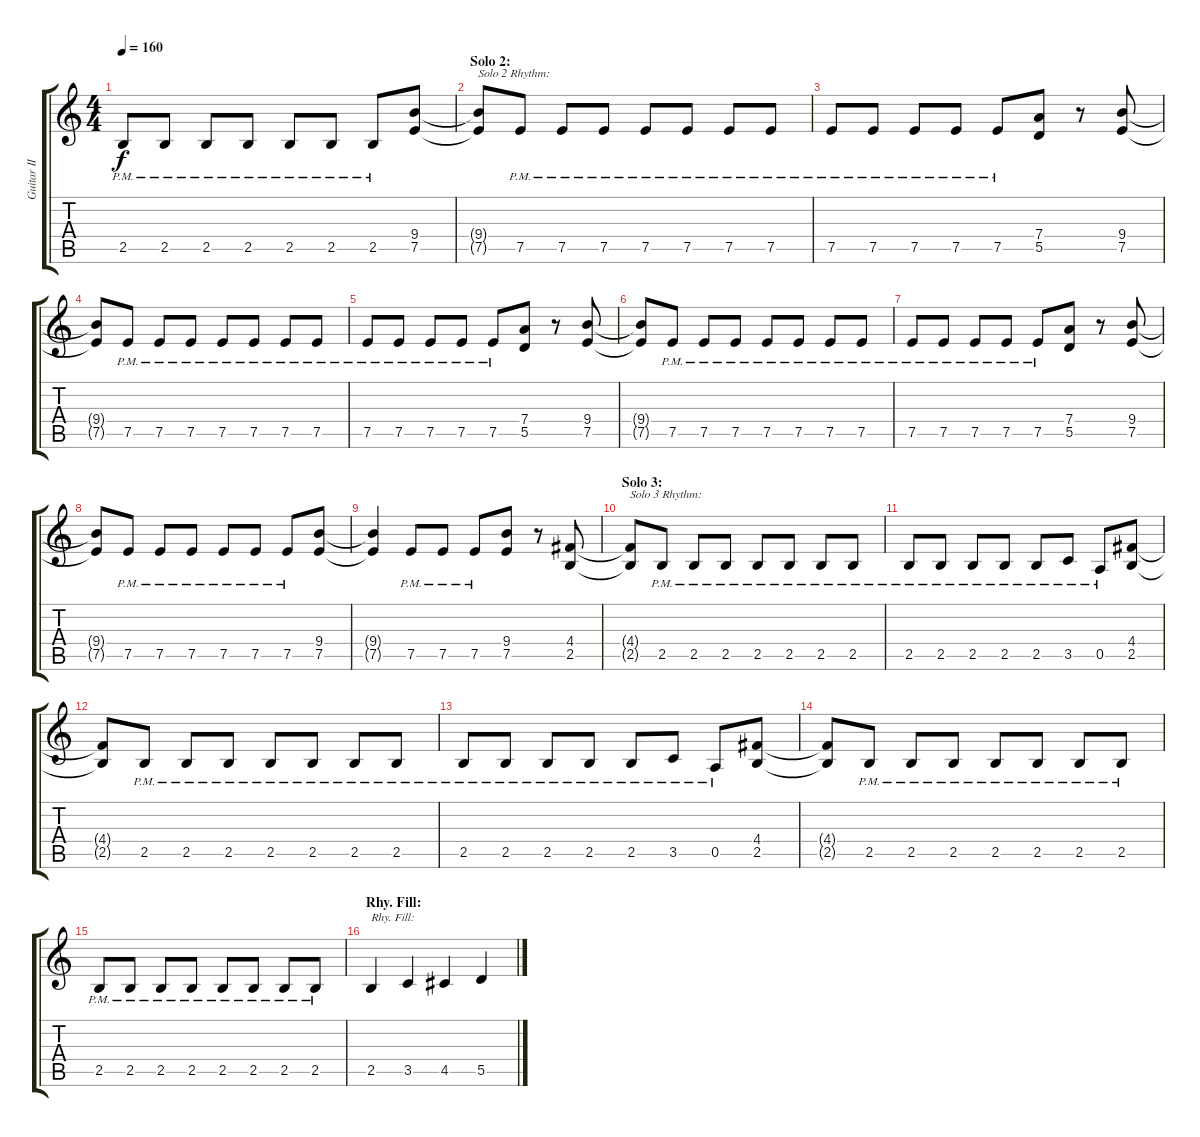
\track ("Guitar II" "Guitar II") {instrument distortionguitar}
\staff {score tabs}
\tuning (E4 B3 G3 D3 A2 E2) {hide}
\ts (4 4)
\tempo 160
\clef g2
\ks c
2.5{pm}.8{dy f} 2.5{pm}.8 2.5{pm}.8 2.5{pm}.8 2.5{pm}.8 2.5{pm}.8 2.5{pm}.8 (9.4 7.5).8 |
\section ("" "Solo 2:")
(9.4{t} 7.5{t}).8{txt "Solo 2 Rhythm:"} 7.5{pm}.8 7.5{pm}.8 7.5{pm}.8 7.5{pm}.8 7.5{pm}.8 7.5{pm}.8 7.5{pm}.8 |
7.5{pm}.8 7.5{pm}.8 7.5{pm}.8 7.5{pm}.8 7.5{pm}.8 (7.4 5.5).8 r.8 (9.4 7.5).8 |
(9.4{t} 7.5{t}).8 7.5{pm}.8 7.5{pm}.8 7.5{pm}.8 7.5{pm}.8 7.5{pm}.8 7.5{pm}.8 7.5{pm}.8 |
7.5{pm}.8 7.5{pm}.8 7.5{pm}.8 7.5{pm}.8 7.5{pm}.8 (7.4 5.5).8 r.8 (9.4 7.5).8 |
(9.4{t} 7.5{t}).8 7.5{pm}.8 7.5{pm}.8 7.5{pm}.8 7.5{pm}.8 7.5{pm}.8 7.5{pm}.8 7.5{pm}.8 |
7.5{pm}.8 7.5{pm}.8 7.5{pm}.8 7.5{pm}.8 7.5{pm}.8 (7.4 5.5).8 r.8 (9.4 7.5).8 |
(9.4{t} 7.5{t}).8 7.5{pm}.8 7.5{pm}.8 7.5{pm}.8 7.5{pm}.8 7.5{pm}.8 7.5{pm}.8 (9.4 7.5).8 |
(9.4{t} 7.5{t}).4 7.5{pm}.8 7.5{pm}.8 7.5{pm}.8 (9.4 7.5).8 r.8 (4.4 2.5).8 |
\section ("" "Solo 3:")
(4.4{t} 2.5{t}).8{txt "Solo 3 Rhythm:"} 2.5{pm}.8 2.5{pm}.8 2.5{pm}.8 2.5{pm}.8 2.5{pm}.8 2.5{pm}.8 2.5{pm}.8 |
2.5{pm}.8 2.5{pm}.8 2.5{pm}.8 2.5{pm}.8 2.5{pm}.8 3.5{pm}.8 0.5{pm}.8 (4.4 2.5).8 |
(4.4{t} 2.5{t}).8 2.5{pm}.8 2.5{pm}.8 2.5{pm}.8 2.5{pm}.8 2.5{pm}.8 2.5{pm}.8 2.5{pm}.8 |
2.5{pm}.8 2.5{pm}.8 2.5{pm}.8 2.5{pm}.8 2.5{pm}.8 3.5{pm}.8 0.5{pm}.8 (4.4 2.5).8 |
(4.4{t} 2.5{t}).8 2.5{pm}.8 2.5{pm}.8 2.5{pm}.8 2.5{pm}.8 2.5{pm}.8 2.5{pm}.8 2.5{pm}.8 |
2.5{pm}.8 2.5{pm}.8 2.5{pm}.8 2.5{pm}.8 2.5{pm}.8 2.5{pm}.8 2.5{pm}.8 2.5{pm}.8 |
\section ("" "Rhy. Fill:")
2.5.4{txt "Rhy. Fill:"} 3.5.4 4.5.4 5.5.4
